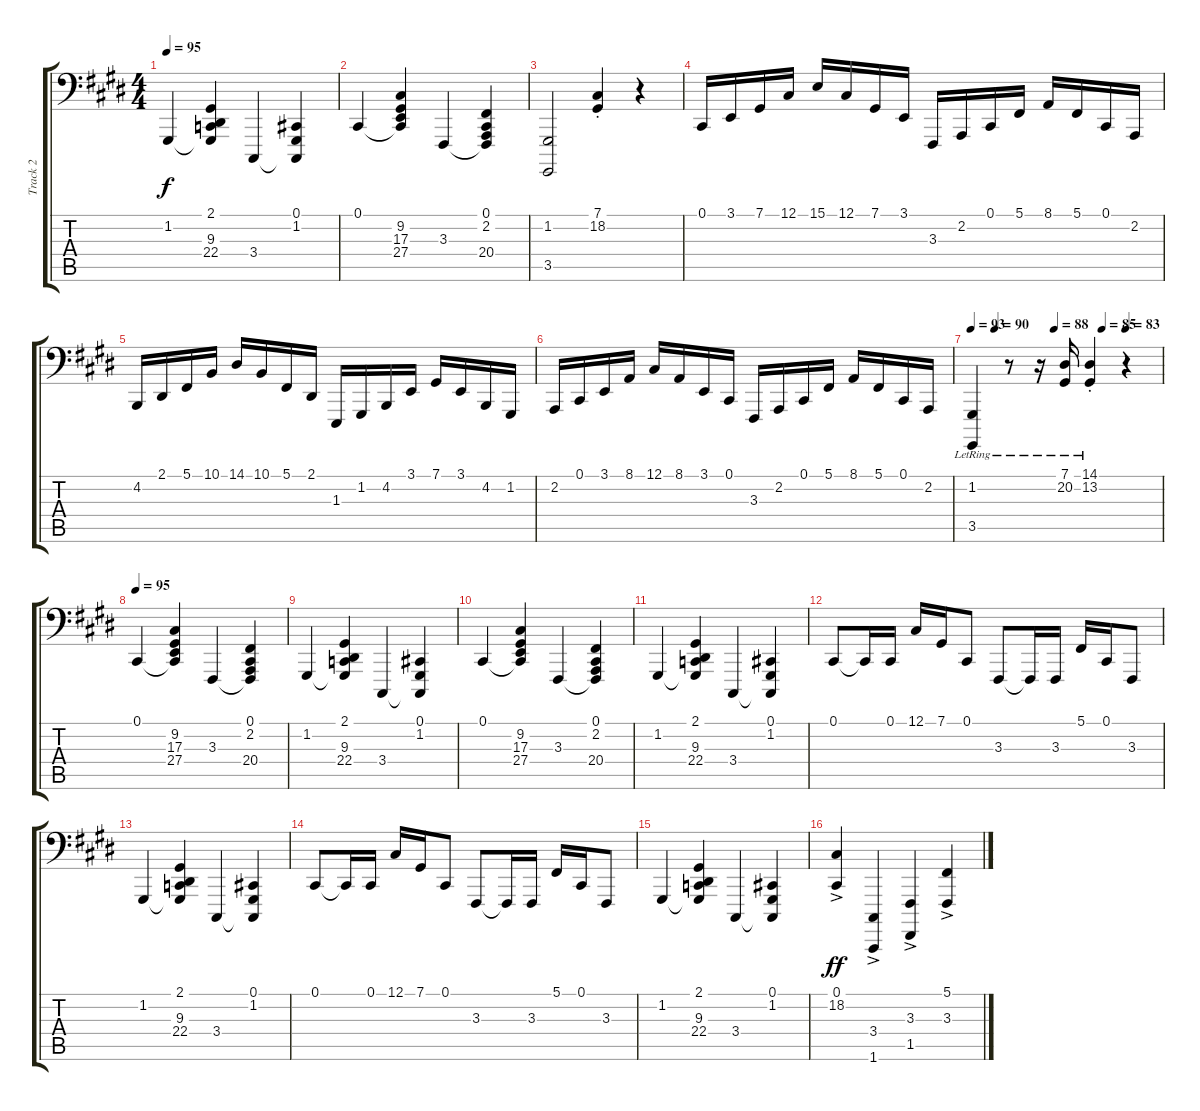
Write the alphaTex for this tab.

\track ("Track 2" "Track 2") {instrument acousticgrandpiano}
\staff {score tabs}
\tuning (Db2 G1 Eb1 Bb0 F0 C0) {hide}
\ts (4 4)
\tempo 95
\clef f4
\ks e
1.2.4{dy f} (2.1 1.2{t} 9.3 22.4).4 3.4.4 (0.1 1.2 3.4{t}).4 |
0.1.4 (0.1{t} 9.2 17.3 27.4).4 3.3.4 (0.1 2.2 3.3{t} 20.4).4 |
(1.2 3.5).2 (7.1{st} 18.2{st}).4 r.4 |
0.1.16 3.1.16 7.1.16 12.1.16 15.1.16 12.1.16 7.1.16 3.1.16 3.3.16 2.2.16 0.1.16 5.1.16 8.1.16 5.1.16 0.1.16 2.2.16 |
4.2.16 2.1.16 5.1.16 10.1.16 14.1.16 10.1.16 5.1.16 2.1.16 1.3.16 1.2.16 4.2.16 3.1.16 7.1.16 3.1.16 4.2.16 1.2.16 |
2.2.16 0.1.16 3.1.16 8.1.16 12.1.16 8.1.16 3.1.16 0.1.16 3.3.16 2.2.16 0.1.16 5.1.16 8.1.16 5.1.16 0.1.16 2.2.16 |
\tempo 93
\tempo (90 0.125)
\tempo (88 0.4375)
\tempo (85 0.6875)
\tempo (83 0.8125)
(1.2{lr} 3.5{lr}).4 r.8 r.16 (7.1{lr} 20.2{lr}).16 (14.1{st lr} 13.2{st lr}).4 r.4 |
\tempo 95
0.1.4 (0.1{t} 9.2 17.3 27.4).4 3.3.4 (0.1 2.2 3.3{t} 20.4).4 |
1.2.4 (2.1 1.2{t} 9.3 22.4).4 3.4.4 (0.1 1.2 3.4{t}).4 |
0.1.4 (0.1{t} 9.2 17.3 27.4).4 3.3.4 (0.1 2.2 3.3{t} 20.4).4 |
1.2.4 (2.1 1.2{t} 9.3 22.4).4 3.4.4 (0.1 1.2 3.4{t}).4 |
0.1.8 0.1{t}.16 0.1.16 12.1.16 7.1.16 0.1.8 3.3.8 3.3{t}.16 3.3.16 5.1.16 0.1.16 3.3.8 |
1.2.4 (2.1 1.2{t} 9.3 22.4).4 3.4.4 (0.1 1.2 3.4{t}).4 |
0.1.8 0.1{t}.16 0.1.16 12.1.16 7.1.16 0.1.8 3.3.8 3.3{t}.16 3.3.16 5.1.16 0.1.16 3.3.8 |
1.2.4 (2.1 1.2{t} 9.3 22.4).4 3.4.4 (0.1 1.2 3.4{t}).4 |
(0.1{ac} 18.2{ac}).4{dy ff} (3.4{ac} 1.6{ac}).4 (3.3{ac} 1.5{ac}).4 (5.1{ac} 3.3{ac}).4
